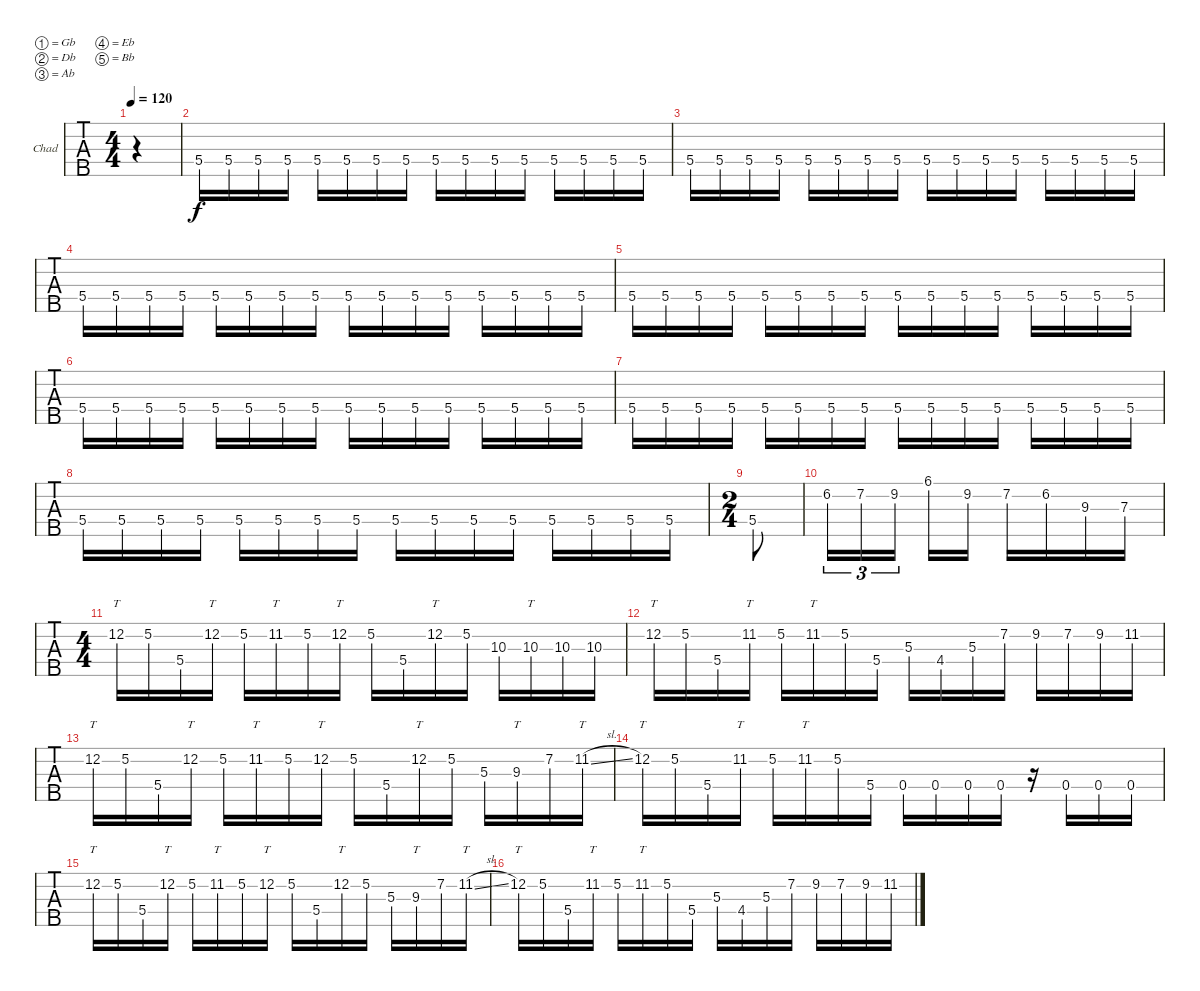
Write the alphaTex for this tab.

\defaultSystemsLayout 4
\bracketExtendMode groupsimilarinstruments
\firstSystemTrackNameOrientation horizontal
\otherSystemsTrackNameOrientation horizontal
\track ("Chad" "Chad") {instrument electricbassfinger}
\staff {tabs}
\tuning (Gb2 Db2 Ab1 Eb1 Bb0)
\ts (4 4)
\scale
0.245206
\tempo 120
\accidentals auto
\clef f4
\ottava regular
\simile none
\ks c
|
\scale
0.374026 5.4.16 5.4.16 5.4.16 5.4.16 5.4.16 5.4.16 5.4.16 5.4.16 5.4.16 5.4.16 5.4.16 5.4.16 5.4.16 5.4.16 5.4.16 5.4.16 |
\scale
0.380069 5.4.16 5.4.16 5.4.16 5.4.16 5.4.16 5.4.16 5.4.16 5.4.16 5.4.16 5.4.16 5.4.16 5.4.16 5.4.16 5.4.16 5.4.16 5.4.16 |
5.4.16 5.4.16 5.4.16 5.4.16 5.4.16 5.4.16 5.4.16 5.4.16 5.4.16 5.4.16 5.4.16 5.4.16 5.4.16 5.4.16 5.4.16 5.4.16 |
5.4.16 5.4.16 5.4.16 5.4.16 5.4.16 5.4.16 5.4.16 5.4.16 5.4.16 5.4.16 5.4.16 5.4.16 5.4.16 5.4.16 5.4.16 5.4.16 |
5.4.16 5.4.16 5.4.16 5.4.16 5.4.16 5.4.16 5.4.16 5.4.16 5.4.16 5.4.16 5.4.16 5.4.16 5.4.16 5.4.16 5.4.16 5.4.16 |
5.4.16 5.4.16 5.4.16 5.4.16 5.4.16 5.4.16 5.4.16 5.4.16 5.4.16 5.4.16 5.4.16 5.4.16 5.4.16 5.4.16 5.4.16 5.4.16 |
5.4.16 5.4.16 5.4.16 5.4.16 5.4.16 5.4.16 5.4.16 5.4.16 5.4.16 5.4.16 5.4.16 5.4.16 5.4.16 5.4.16 5.4.16 5.4.16 |
\ts (2 4)
5.4.8 |
6.2.16{tu (3 2)} 7.2.16{tu (3 2)} 9.2.16{tu (3 2)} 6.1.16 9.2.16 7.2.16 6.2.16 9.3.16 7.3.16 |
\ts (4 4)
12.2.16{tt} 5.2.16 5.4.16 12.2.16{tt} 5.2.16 11.2.16{tt} 5.2.16 12.2.16{tt} 5.2.16 5.4.16 12.2.16{tt} 5.2.16 10.3.16 10.3.16{tt} 10.3.16 10.3.16 |
12.2.16{tt} 5.2.16 5.4.16 11.2.16{tt} 5.2.16 11.2.16{tt} 5.2.16 5.4.16 5.3.16 4.4.16 5.3.16 7.2.16 9.2.16 7.2.16 9.2.16 11.2.16 |
12.2.16{tt} 5.2.16 5.4.16 12.2.16{tt} 5.2.16 11.2.16{tt} 5.2.16 12.2.16{tt} 5.2.16 5.4.16 12.2.16{tt} 5.2.16 5.3.16 9.3.16{tt} 7.2.16 11.2{sl}.16{tt} |
12.2.16{tt} 5.2.16 5.4.16 11.2.16{tt} 5.2.16 11.2.16{tt} 5.2.16 5.4.16 0.4.16 0.4.16 0.4.16 0.4.16 r.16 0.4.16 0.4.16 0.4.16 |
12.2.16{tt} 5.2.16 5.4.16 12.2.16{tt} 5.2.16 11.2.16{tt} 5.2.16 12.2.16{tt} 5.2.16 5.4.16 12.2.16{tt} 5.2.16 5.3.16 9.3.16{tt} 7.2.16 11.2{sl}.16{tt} |
12.2.16{tt} 5.2.16 5.4.16 11.2.16{tt} 5.2.16 11.2.16{tt} 5.2.16 5.4.16 5.3.16 4.4.16 5.3.16 7.2.16 9.2.16 7.2.16 9.2.16 11.2.16
